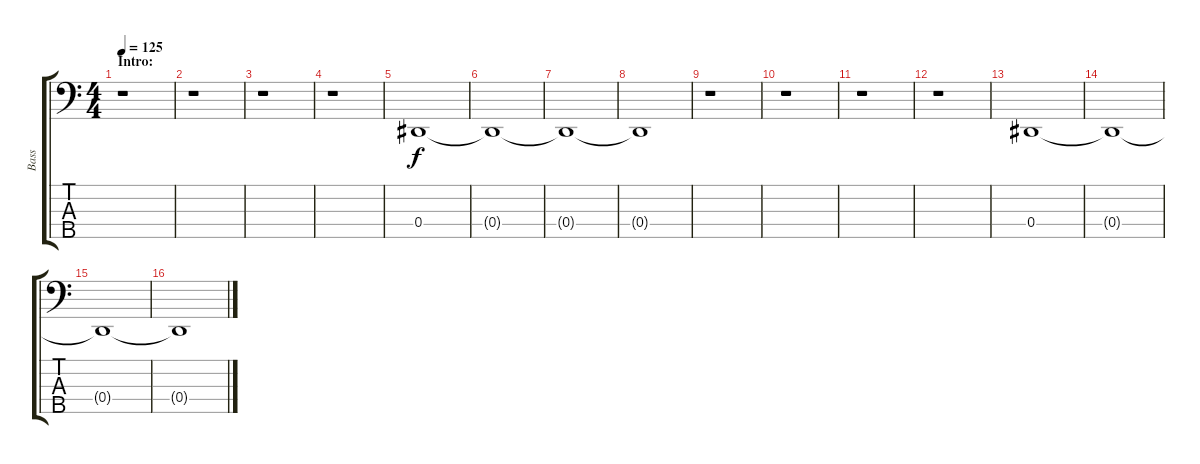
\track ("Bass" "Bass") {instrument electricbasspick}
\staff {score tabs}
\tuning (Gb2 Db2 Ab1 Eb1 Bb0) {hide}
\ts (4 4)
\section ("" "Intro:")
\tempo 125
\clef f4
\ks c
r.1{dy f instrument electricbasspick} |
r.1 |
r.1 |
r.1 |
0.4.1 |
0.4{t}.1 |
0.4{t}.1 |
0.4{t}.1 |
r.1 |
r.1 |
r.1 |
r.1 |
0.4.1 |
0.4{t}.1 |
0.4{t}.1 |
0.4{t}.1
